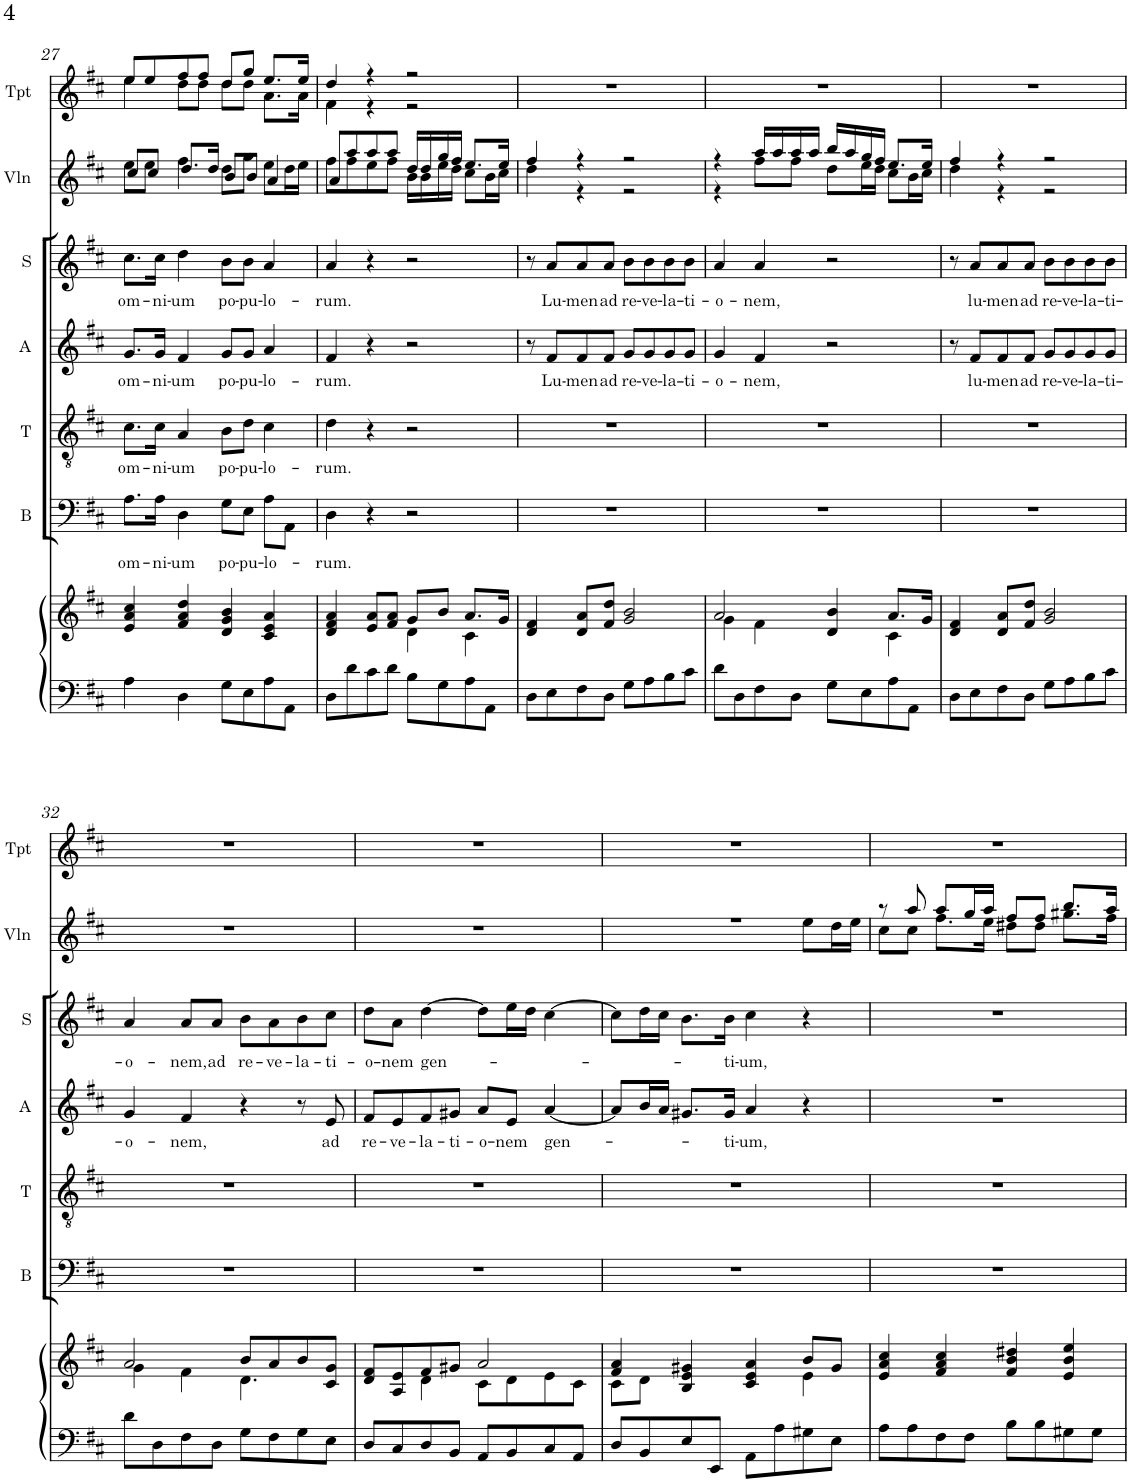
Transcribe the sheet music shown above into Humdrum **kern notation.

**kern	**kern	**kern	**text	**kern	**text	**kern	**text	**kern	**text	**kern	**kern
*part7	*part7	*part6	*part6	*part5	*part5	*part4	*part4	*part3	*part3	*part2	*part1
*staff8	*staff7	*staff6	*staff6	*staff5	*staff5	*staff4	*staff4	*staff3	*staff3	*staff2	*staff1
*I"Harpsichord	*	*I"B	*	*I"T	*	*I"A	*	*I"S	*	*I"Violin	*I"Trumpet
*I'Hpschd	*	*I'B	*	*I'T	*	*I'A	*	*I'S	*	*I'Vln	*I'Tpt
!!LO:PB:g=z
*clefF4	*clefG2	*clefF4	*	*clefGv2	*	*clefG2	*	*clefG2	*	*clefG2	*clefG2
*	*	*	*	*	*	*	*	*	*	*	*ITrd1c2
*k[f#c#]	*k[f#c#]	*k[f#c#]	*	*k[f#c#]	*	*k[f#c#]	*	*k[f#c#]	*	*k[f#c#]	*k[f#c#]
*M4/4	*M4/4	*M4/4	*	*M4/4	*	*M4/4	*	*M4/4	*	*M4/4	*M4/4
*met(c)	*met(c)	*met(c)	*	*met(c)	*	*met(c)	*	*met(c)	*	*met(c)	*met(c)
=27	=27	=27	=27	=27	=27	=27	=27	=27	=27	=27	=27
!	!	!	!LO:LY:b	!	!LO:LY:b	!	!LO:LY:b	!	!LO:LY:b	!	!
*	*	*	*	*	*	*	*	*	*	*^	*^
4A\	4e/ 4a/ 4cc#/	8.A\L	om-	8.c#\L	om-	8.g/L	om-	8.cc#\L	om-	8cc#/L	8ee\L	8ee/L	4ee\
.	.	.	.	.	.	.	.	.	.	8cc#/J	8ee\J	8ee/	.
!	!	!	!LO:LY:b	!	!LO:LY:b	!	!LO:LY:b	!	!LO:LY:b	!	!	!	!
.	.	16A\Jk	-ni-	16c#\Jk	-ni-	16g/Jk	-ni-	16cc#\Jk	-ni-	.	.	.	.
!	!	!	!LO:LY:b	!	!LO:LY:b	!	!LO:LY:b	!	!LO:LY:b	!	!	!	!
4D\	4f#/ 4a/ 4dd/	4D\	-um	4A/	-um	4f#/	-um	4dd\	-um	8.dd/L	4ff#\	8ff#/	8dd\L
.	.	.	.	.	.	.	.	.	.	.	.	8ff#/J	8dd\J
.	.	.	.	.	.	.	.	.	.	16dd/Jk	.	.	.
!	!	!	!LO:LY:b	!	!LO:LY:b	!	!LO:LY:b	!	!LO:LY:b	!	!	!	!
8G\L	4d/ 4g/ 4b/	8G\L	po-	8B\L	po-	8g/L	po-	8b\L	po-	8b/L	8dd\L	8dd/L	8dd\L
!	!	!	!LO:LY:b	!	!LO:LY:b	!	!LO:LY:b	!	!LO:LY:b	!	!	!	!
8E\	.	8E\J	-pu-	8d\J	-pu-	8g/J	-pu-	8b\J	-pu-	8b/J	8gg\J	8gg/J	8dd\J
!	!	!	!LO:LY:b	!	!LO:LY:b	!	!LO:LY:b	!	!LO:LY:b	!	!	!	!
8A\	4c#/ 4e/ 4a/	8A\L	-lo-	4c#\	-lo-	4a/	-lo-	4a/	-lo-	4a/	8ee\L	8.ee/L	8.a\L
8AA\J	.	8AA\J	.	.	.	.	.	.	.	.	16dd\L	.	.
.	.	.	.	.	.	.	.	.	.	.	16ee\JJ	16ee/Jk	16a\Jk
=28	=28	=28	=28	=28	=28	=28	=28	=28	=28	=28	=28	=28	=28
*	*^	*	*	*	*	*	*	*	*	*	*	*	*
!	!	!	!	!LO:LY:b	!	!LO:LY:b	!	!LO:LY:b	!	!LO:LY:b	!	!	!	!
8D\L	4d/ 4f#/ 4a/	2ryy	4D\	-rum.	4d\	-rum.	4f#/	-rum.	4a/	-rum.	8a/L	8ff#\L	4dd/	4f#\
8d\	.	.	.	.	.	.	.	.	.	.	8aa/	8ff#\	.	.
8c#\	8e/ 8a/L	.	4r	.	4r	.	4r	.	4r	.	8aa/	8ee\	4r	4r
8d\J	8f#/ 8a/J	.	.	.	.	.	.	.	.	.	8aa/J	8ff#\J	.	.
8B\L	8g/L	4d\	2r	.	2r	.	2r	.	2r	.	16dd/LL	16b\LL	2r	2r
.	.	.	.	.	.	.	.	.	.	.	16dd/	16b\	.	.
8G\	8b/J	.	.	.	.	.	.	.	.	.	16gg/	16ee\	.	.
.	.	.	.	.	.	.	.	.	.	.	16ff#/JJ	16dd\JJ	.	.
8A\	8.a/L	4c#\	.	.	.	.	.	.	.	.	8.ee/L	8cc#\L	.	.
8AA\J	.	.	.	.	.	.	.	.	.	.	.	16b\L	.	.
.	16g/Jk	.	.	.	.	.	.	.	.	.	16ee/Jk	16cc#\JJ	.	.
*	*v	*v	*	*	*	*	*	*	*	*	*	*	*v	*v
=29	=29	=29	=29	=29	=29	=29	=29	=29	=29	=29	=29	=29
8D\L	4d/ 4f#/	1r	.	1r	.	8r	.	8r	.	4ff#/	4dd\	1r
!	!	!	!	!	!	!	!LO:LY:b	!	!LO:LY:b	!	!	!
8E\	.	.	.	.	.	8f#/L	Lu-	8a/L	Lu-	.	.	.
!	!	!	!	!	!	!	!LO:LY:b	!	!LO:LY:b	!	!	!
8F#\	8d/ 8a/L	.	.	.	.	8f#/	-men	8a/	-men	4r	4r	.
!	!	!	!	!	!	!	!LO:LY:b	!	!LO:LY:b	!	!	!
8D\J	8f#/ 8dd/J	.	.	.	.	8f#/J	ad	8a/J	ad	.	.	.
!	!	!	!	!	!	!	!LO:LY:b	!	!LO:LY:b	!	!	!
8G\L	2g/ 2b/	.	.	.	.	8g/L	re-	8b\L	re-	2r	2r	.
!	!	!	!	!	!	!	!LO:LY:b	!	!LO:LY:b	!	!	!
8A\	.	.	.	.	.	8g/	-ve-	8b\	-ve-	.	.	.
!	!	!	!	!	!	!	!LO:LY:b	!	!LO:LY:b	!	!	!
8B\	.	.	.	.	.	8g/	-la-	8b\	-la-	.	.	.
!	!	!	!	!	!	!	!LO:LY:b	!	!LO:LY:b	!	!	!
8c#\J	.	.	.	.	.	8g/J	-ti-	8b\J	-ti-	.	.	.
=30	=30	=30	=30	=30	=30	=30	=30	=30	=30	=30	=30	=30
*	*^	*	*	*	*	*	*	*	*	*	*	*
!	!	!	!	!	!	!	!	!LO:LY:b	!	!LO:LY:b	!	!	!
8d\L	2a/	4g\	1r	.	1r	.	4g/	-o-	4a/	-o-	4r	4r	1r
8D\	.	.	.	.	.	.	.	.	.	.	.	.	.
!	!	!	!	!	!	!	!	!LO:LY:b	!	!LO:LY:b	!	!	!
8F#\	.	4f#\	.	.	.	.	4f#/	-nem,	4a/	-nem,	16aa/LL	8ff#\L	.
.	.	.	.	.	.	.	.	.	.	.	16aa/	.	.
8D\J	.	.	.	.	.	.	.	.	.	.	16aa/	8ff#\J	.
.	.	.	.	.	.	.	.	.	.	.	16aa/JJ	.	.
8G\L	4d/ 4b/	4ryy	.	.	.	.	2r	.	2r	.	16bb/LL	8dd\L	.
.	.	.	.	.	.	.	.	.	.	.	16aa/	.	.
8E\	.	.	.	.	.	.	.	.	.	.	16gg/	16ee\L	.
.	.	.	.	.	.	.	.	.	.	.	16ff#/JJ	16dd\JJ	.
8A\	8.a/L	4c#\	.	.	.	.	.	.	.	.	8.ee/L	8cc#\L	.
8AA\J	.	.	.	.	.	.	.	.	.	.	.	16b\L	.
.	16g/Jk	.	.	.	.	.	.	.	.	.	16ee/Jk	16cc#\JJ	.
*	*v	*v	*	*	*	*	*	*	*	*	*	*	*
=31	=31	=31	=31	=31	=31	=31	=31	=31	=31	=31	=31	=31
8D\L	4d/ 4f#/	1r	.	1r	.	8r	.	8r	.	4ff#/	4dd\	1r
!	!	!	!	!	!	!	!LO:LY:b	!	!LO:LY:b	!	!	!
8E\	.	.	.	.	.	8f#/L	lu-	8a/L	lu-	.	.	.
!	!	!	!	!	!	!	!LO:LY:b	!	!LO:LY:b	!	!	!
8F#\	8d/ 8a/L	.	.	.	.	8f#/	-men	8a/	-men	4r	4r	.
!	!	!	!	!	!	!	!LO:LY:b	!	!LO:LY:b	!	!	!
8D\J	8f#/ 8dd/J	.	.	.	.	8f#/J	ad	8a/J	ad	.	.	.
!	!	!	!	!	!	!	!LO:LY:b	!	!LO:LY:b	!	!	!
8G\L	2g/ 2b/	.	.	.	.	8g/L	re-	8b\L	re-	2r	2r	.
!	!	!	!	!	!	!	!LO:LY:b	!	!LO:LY:b	!	!	!
8A\	.	.	.	.	.	8g/	-ve-	8b\	-ve-	.	.	.
!	!	!	!	!	!	!	!LO:LY:b	!	!LO:LY:b	!	!	!
8B\	.	.	.	.	.	8g/	-la-	8b\	-la-	.	.	.
!	!	!	!	!	!	!	!LO:LY:b	!	!LO:LY:b	!	!	!
8c#\J	.	.	.	.	.	8g/J	-ti-	8b\J	-ti-	.	.	.
*	*	*	*	*	*	*	*	*	*	*v	*v	*
!!LO:LB:g=z
=32	=32	=32	=32	=32	=32	=32	=32	=32	=32	=32	=32
*	*^	*	*	*	*	*	*	*	*	*	*
!	!	!	!	!	!	!	!	!LO:LY:b	!	!LO:LY:b	!	!
8d\L	2a/	4g\	1r	.	1r	.	4g/	-o-	4a/	-o-	1r	1r
8D\	.	.	.	.	.	.	.	.	.	.	.	.
!	!	!	!	!	!	!	!	!LO:LY:b	!	!LO:LY:b	!	!
8F#\	.	4f#\	.	.	.	.	4f#/	-nem,	8a/L	-nem,	.	.
!	!	!	!	!	!	!	!	!	!	!LO:LY:b	!	!
8D\J	.	.	.	.	.	.	.	.	8a/J	ad	.	.
!	!	!	!	!	!	!	!	!	!	!LO:LY:b	!	!
8G\L	8b/L	4.d\	.	.	.	.	4r	.	8b\L	re-	.	.
!	!	!	!	!	!	!	!	!	!	!LO:LY:b	!	!
8F#\	8a/	.	.	.	.	.	.	.	8a\	-ve-	.	.
!	!	!	!	!	!	!	!	!	!	!LO:LY:b	!	!
8G\	8b/	.	.	.	.	.	8r	.	8b\	-la-	.	.
!	!	!	!	!	!	!	!	!LO:LY:b	!	!LO:LY:b	!	!
8E\J	8c#/ 8g/J	8ryy	.	.	.	.	8e/	ad	8cc#\J	-ti-	.	.
=33	=33	=33	=33	=33	=33	=33	=33	=33	=33	=33	=33	=33
!	!	!	!	!	!	!	!	!LO:LY:b	!	!LO:LY:b	!	!
8D/L	8d/ 8f#/L	4ryy	1r	.	1r	.	8f#/L	re-	8dd\L	-o-	1r	1r
!	!	!	!	!	!	!	!	!LO:LY:b	!	!LO:LY:b	!	!
8C#/	8A/ 8e/	.	.	.	.	.	8e/	-ve-	8a\J	-nem	.	.
!	!	!	!	!	!	!	!	!LO:LY:b	!	!LO:LY:b	!	!
8D/	8f#/	4d\	.	.	.	.	8f#/	-la-	[4dd\	gen-	.	.
!	!	!	!	!	!	!	!	!LO:LY:b	!	!	!	!
8BB/J	8g#X/J	.	.	.	.	.	8g#X/J	-ti-	.	.	.	.
!	!	!	!	!	!	!	!	!LO:LY:b	!	!	!	!
8AA/L	2a/	8c#\L	.	.	.	.	8a/L	-o-	8dd\L]	.	.	.
!	!	!	!	!	!	!	!	!LO:LY:b	!	!	!	!
8BB/	.	8d\	.	.	.	.	8e/J	-nem	16ee\L	.	.	.
.	.	.	.	.	.	.	.	.	16dd\JJ	.	.	.
!	!	!	!	!	!	!	!	!LO:LY:b	!	!	!	!
8C#/	.	8e\	.	.	.	.	[4a/	gen-	[4cc#\	.	.	.
8AA/J	.	8c#\J	.	.	.	.	.	.	.	.	.	.
=34	=34	=34	=34	=34	=34	=34	=34	=34	=34	=34	=34	=34
*	*	*	*	*	*	*	*	*	*	*	*^	*
8D/L	4f#/ 4a/	8c#\L	1r	.	1r	.	8a/L]	.	8cc#\L]	.	1r	2.ryy	1r
8BB/	.	8d\J	.	.	.	.	16b/L	.	16dd\L	.	.	.	.
.	.	.	.	.	.	.	16a/JJ	.	16cc#\JJ	.	.	.	.
8E/	4B/ 4e/ 4g#X/	2ryy	.	.	.	.	8.g#X/L	.	8.b\L	.	.	.	.
8EE/J	.	.	.	.	.	.	.	.	.	.	.	.	.
!	!	!	!	!	!	!	!	!LO:LY:b	!	!LO:LY:b	!	!	!
.	.	.	.	.	.	.	16g#/Jk	-ti-	16b\Jk	-ti-	.	.	.
!	!	!	!	!	!	!	!	!LO:LY:b	!	!LO:LY:b	!	!	!
8AA\L	4c#/ 4e/ 4a/	.	.	.	.	.	4a/	-um,	4cc#\	-um,	.	.	.
8A\	.	.	.	.	.	.	.	.	.	.	.	.	.
8G#X\	8b/L	4e\	.	.	.	.	4r	.	4r	.	.	8ee\L	.
8E\J	8g#/J	.	.	.	.	.	.	.	.	.	.	16dd\L	.
.	.	.	.	.	.	.	.	.	.	.	.	16ee\JJ	.
*	*v	*v	*	*	*	*	*	*	*	*	*	*	*
=35	=35	=35	=35	=35	=35	=35	=35	=35	=35	=35	=35	=35
8A\L	4e/ 4a/ 4cc#/	1r	.	1r	.	1r	.	1r	.	8r	8cc#\L	1r
8A\	.	.	.	.	.	.	.	.	.	8aa/	8cc#\J	.
8F#\	4f#/ 4a/ 4cc#/	.	.	.	.	.	.	.	.	8aa/L	8.ff#\L	.
8F#\J	.	.	.	.	.	.	.	.	.	16gg/L	.	.
.	.	.	.	.	.	.	.	.	.	16aa/JJ	16ee\Jk	.
8B\L	4f#/ 4b/ 4dd#X/	.	.	.	.	.	.	.	.	8ff#/L	8dd#X\L	.
8B\	.	.	.	.	.	.	.	.	.	8ff#/J	8dd#\J	.
8G#X\	4e/ 4b/ 4ee/	.	.	.	.	.	.	.	.	8.bb/L	8.gg#X\L	.
8G#\J	.	.	.	.	.	.	.	.	.	.	.	.
.	.	.	.	.	.	.	.	.	.	16aa/Jk	16ff#\Jk	.
*	*	*	*	*	*	*	*	*	*	*v	*v	*
=	=	=	=	=	=	=	=	=	=	=	=
*-	*-	*-	*-	*-	*-	*-	*-	*-	*-	*-	*-
